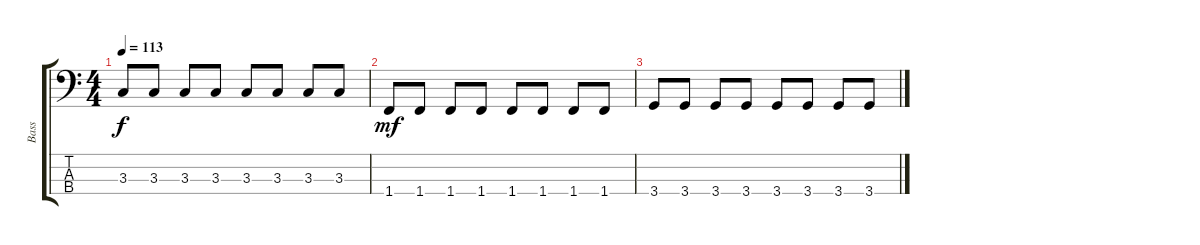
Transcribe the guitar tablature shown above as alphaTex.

\track ("Bass" "Bass") {instrument electricbassfinger}
\staff {score tabs}
\tuning (G2 D2 A1 E1) {hide}
\ts (4 4)
\tempo 113
\clef f4
\ks c
3.3.8{dy f} 3.3.8 3.3.8 3.3.8 3.3.8 3.3.8 3.3.8 3.3.8 |
1.4.8{dy mf} 1.4.8 1.4.8 1.4.8 1.4.8 1.4.8 1.4.8 1.4.8 |
3.4.8 3.4.8 3.4.8 3.4.8 3.4.8 3.4.8 3.4.8 3.4.8
